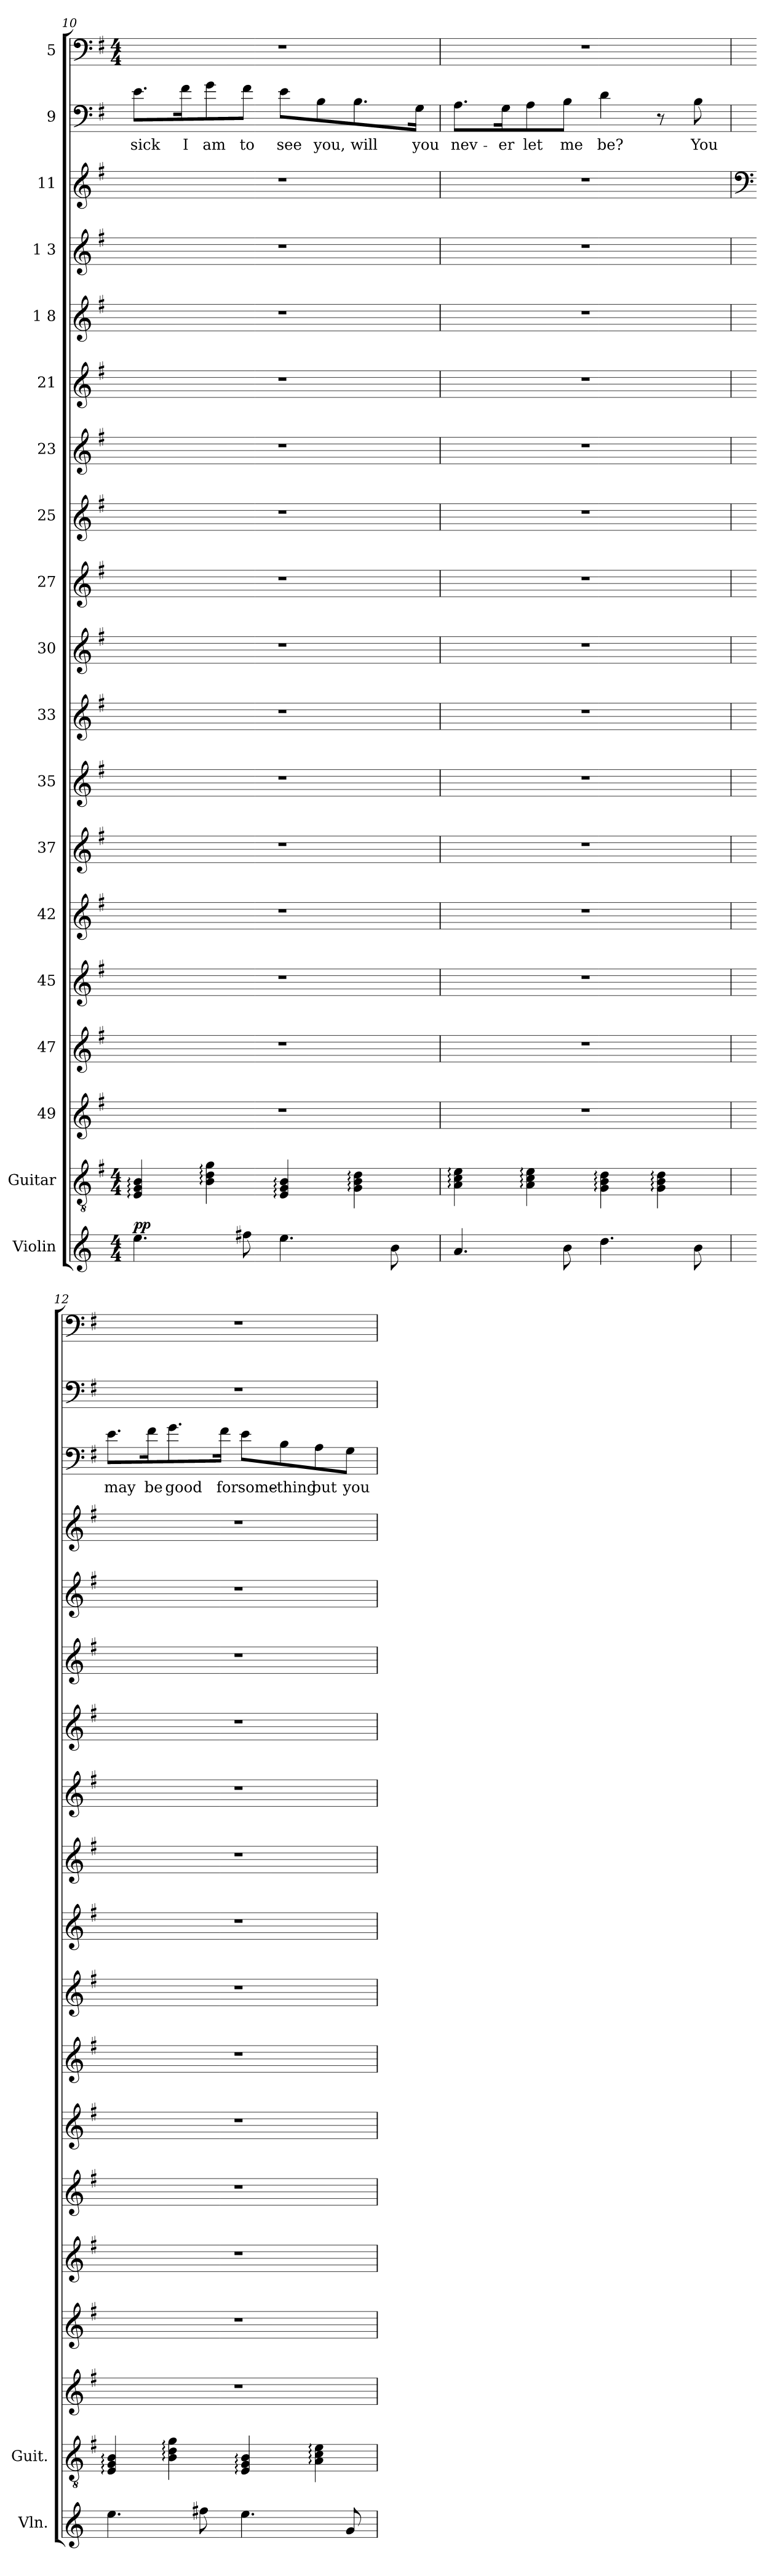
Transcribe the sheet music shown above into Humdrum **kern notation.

**kern	**dynam	**kern	**kern	**kern	**kern	**kern	**kern	**kern	**kern	**kern	**kern	**kern	**kern	**kern	**kern	**kern	**kern	**text	**kern	**text	**kern
*part19	*part19	*part18	*part17	*part16	*part15	*part14	*part13	*part12	*part11	*part10	*part9	*part8	*part7	*part6	*part5	*part4	*part3	*part3	*part2	*part2	*part1
*staff19	*staff19	*staff18	*staff17	*staff16	*staff15	*staff14	*staff13	*staff12	*staff11	*staff10	*staff9	*staff8	*staff7	*staff6	*staff5	*staff4	*staff3	*staff3	*staff2	*staff2	*staff1
*I"Violin	*	*I"Guitar	*I"49	*I"47	*I"45	*I"42	*I"37	*I"35	*I"33	*I"30	*I"27	*I"25	*I"23	*I"21	*I"1 8	*I"1 3	*I"11	*	*I"9	*	*I"5
*I'Vln.	*	*I'Guit.	*	*	*	*	*	*	*	*	*	*	*	*	*	*	*	*	*	*	*
!!LO:LB:g=z
*clefG2	*	*clefGv2	*clefG2	*clefG2	*clefG2	*clefG2	*clefG2	*clefG2	*clefG2	*clefG2	*clefG2	*clefG2	*clefG2	*clefG2	*clefG2	*clefG2	*clefG2	*	*clefF4	*	*clefF4
*	*	*ITrd4c7	*ITrd-3c-5	*ITrd-3c-5	*ITrd-3c-5	*ITrd-3c-5	*ITrd-3c-5	*ITrd-3c-5	*ITrd-3c-5	*ITrd-3c-5	*ITrd-3c-5	*ITrd-3c-5	*ITrd-3c-5	*ITrd-3c-5	*ITrd-3c-5	*ITrd-3c-5	*ITrd-3c-5	*	*ITrd-3c-5	*	*ITrd-3c-5
*k[]	*	*k[]	*k[]	*k[]	*k[]	*k[]	*k[]	*k[]	*k[]	*k[]	*k[]	*k[]	*k[]	*k[]	*k[]	*k[]	*k[]	*	*k[]	*	*k[]
*C:	*	*C:	*C:	*C:	*C:	*C:	*C:	*C:	*C:	*C:	*C:	*C:	*C:	*C:	*C:	*C:	*C:	*	*C:	*	*C:
*M4/4	*	*M4/4	*	*	*	*	*	*	*	*	*	*	*	*	*	*	*	*	*	*	*M4/4
=10	=10	=10	=10	=10	=10	=10	=10	=10	=10	=10	=10	=10	=10	=10	=10	=10	=10	=10	=10	=10	=10
!	!LO:DY:b	!	!	!	!	!	!	!	!	!	!	!	!	!	!	!	!	!	!	!LO:LY:b	!
!	!LO:DY:n=1:a	!	!	!	!	!	!	!	!	!	!	!	!	!	!	!	!	!	!	!	!
4.ee\	p p	4AA/: 4C/: 4E/:	1r	1r	1r	1r	1r	1r	1r	1r	1r	1r	1r	1r	1r	1r	1r	.	8.a\L	sick	1r
!	!	!	!	!	!	!	!	!	!	!	!	!	!	!	!	!	!	!	!	!LO:LY:b	!
.	.	.	.	.	.	.	.	.	.	.	.	.	.	.	.	.	.	.	16b\k	I	.
!	!	!	!	!	!	!	!	!	!	!	!	!	!	!	!	!	!	!	!	!LO:LY:b	!
.	.	4E\: 4G\: 4c\:	.	.	.	.	.	.	.	.	.	.	.	.	.	.	.	.	8cc\	am	.
!	!	!	!	!	!	!	!	!	!	!	!	!	!	!	!	!	!	!	!	!LO:LY:b	!
8ff#X\	.	.	.	.	.	.	.	.	.	.	.	.	.	.	.	.	.	.	8b\J	to	.
!	!	!	!	!	!	!	!	!	!	!	!	!	!	!	!	!	!	!	!	!LO:LY:b	!
4.ee\	.	4AA/: 4C/: 4E/:	.	.	.	.	.	.	.	.	.	.	.	.	.	.	.	.	8a\L	see	.
!	!	!	!	!	!	!	!	!	!	!	!	!	!	!	!	!	!	!	!	!LO:LY:b	!
.	.	.	.	.	.	.	.	.	.	.	.	.	.	.	.	.	.	.	8e\	you,	.
!	!	!	!	!	!	!	!	!	!	!	!	!	!	!	!	!	!	!	!	!LO:LY:b	!
.	.	4C\: 4E\: 4G\:	.	.	.	.	.	.	.	.	.	.	.	.	.	.	.	.	8.e\	will	.
8b\	.	.	.	.	.	.	.	.	.	.	.	.	.	.	.	.	.	.	.	.	.
!	!	!	!	!	!	!	!	!	!	!	!	!	!	!	!	!	!	!	!	!LO:LY:b	!
.	.	.	.	.	.	.	.	.	.	.	.	.	.	.	.	.	.	.	16c\Jk	you	.
=11	=11	=11	=11	=11	=11	=11	=11	=11	=11	=11	=11	=11	=11	=11	=11	=11	=11	=11	=11	=11	=11
!	!	!	!	!	!	!	!	!	!	!	!	!	!	!	!	!	!	!	!	!LO:LY:b	!
4.a/	.	4D\: 4F\: 4A\:	1r	1r	1r	1r	1r	1r	1r	1r	1r	1r	1r	1r	1r	1r	1r	.	8.d\L	nev-	1r
!	!	!	!	!	!	!	!	!	!	!	!	!	!	!	!	!	!	!	!	!LO:LY:b	!
.	.	.	.	.	.	.	.	.	.	.	.	.	.	.	.	.	.	.	16c\k	-er	.
!	!	!	!	!	!	!	!	!	!	!	!	!	!	!	!	!	!	!	!	!LO:LY:b	!
.	.	4D\: 4F\: 4A\:	.	.	.	.	.	.	.	.	.	.	.	.	.	.	.	.	8d\	let	.
!	!	!	!	!	!	!	!	!	!	!	!	!	!	!	!	!	!	!	!	!LO:LY:b	!
8b\	.	.	.	.	.	.	.	.	.	.	.	.	.	.	.	.	.	.	8e\J	me	.
!	!	!	!	!	!	!	!	!	!	!	!	!	!	!	!	!	!	!	!	!LO:LY:b	!
4.dd\	.	4C\: 4E\: 4G\:	.	.	.	.	.	.	.	.	.	.	.	.	.	.	.	.	4g\	be?	.
.	.	4C\: 4E\: 4G\:	.	.	.	.	.	.	.	.	.	.	.	.	.	.	.	.	8r	.	.
!	!	!	!	!	!	!	!	!	!	!	!	!	!	!	!	!	!	!	!	!LO:LY:b	!
8b\	.	.	.	.	.	.	.	.	.	.	.	.	.	.	.	.	.	.	8e\	You	.
!!LO:PB:g=z
=12	=12	=12	=12	=12	=12	=12	=12	=12	=12	=12	=12	=12	=12	=12	=12	=12	=12	=12	=12	=12	=12
*	*	*	*	*	*	*	*	*	*	*	*	*	*	*	*	*	*clefF4	*	*	*	*
!	!	!	!	!	!	!	!	!	!	!	!	!	!	!	!	!	!	!LO:LY:b	!	!	!
4.ee\	.	4AA/: 4C/: 4E/:	1r	1r	1r	1r	1r	1r	1r	1r	1r	1r	1r	1r	1r	1r	8.a\L	may	1r	.	1r
!	!	!	!	!	!	!	!	!	!	!	!	!	!	!	!	!	!	!LO:LY:b	!	!	!
.	.	.	.	.	.	.	.	.	.	.	.	.	.	.	.	.	16b\k	be	.	.	.
!	!	!	!	!	!	!	!	!	!	!	!	!	!	!	!	!	!	!LO:LY:b	!	!	!
.	.	4E\: 4G\: 4c\:	.	.	.	.	.	.	.	.	.	.	.	.	.	.	8.cc\	good	.	.	.
8ff#X\	.	.	.	.	.	.	.	.	.	.	.	.	.	.	.	.	.	.	.	.	.
!	!	!	!	!	!	!	!	!	!	!	!	!	!	!	!	!	!	!LO:LY:b	!	!	!
.	.	.	.	.	.	.	.	.	.	.	.	.	.	.	.	.	16b\Jk	for	.	.	.
!	!	!	!	!	!	!	!	!	!	!	!	!	!	!	!	!	!	!LO:LY:b	!	!	!
4.ee\	.	4AA/: 4C/: 4E/:	.	.	.	.	.	.	.	.	.	.	.	.	.	.	8a\L	some-	.	.	.
!	!	!	!	!	!	!	!	!	!	!	!	!	!	!	!	!	!	!LO:LY:b	!	!	!
.	.	.	.	.	.	.	.	.	.	.	.	.	.	.	.	.	8e\	-thing	.	.	.
!	!	!	!	!	!	!	!	!	!	!	!	!	!	!	!	!	!	!LO:LY:b	!	!	!
.	.	4D\: 4F\: 4A\:	.	.	.	.	.	.	.	.	.	.	.	.	.	.	8d\	but	.	.	.
!	!	!	!	!	!	!	!	!	!	!	!	!	!	!	!	!	!	!LO:LY:b	!	!	!
8g/	.	.	.	.	.	.	.	.	.	.	.	.	.	.	.	.	8c\J	you	.	.	.
=	=	=	=	=	=	=	=	=	=	=	=	=	=	=	=	=	=	=	=	=	=
*-	*-	*-	*-	*-	*-	*-	*-	*-	*-	*-	*-	*-	*-	*-	*-	*-	*-	*-	*-	*-	*-
